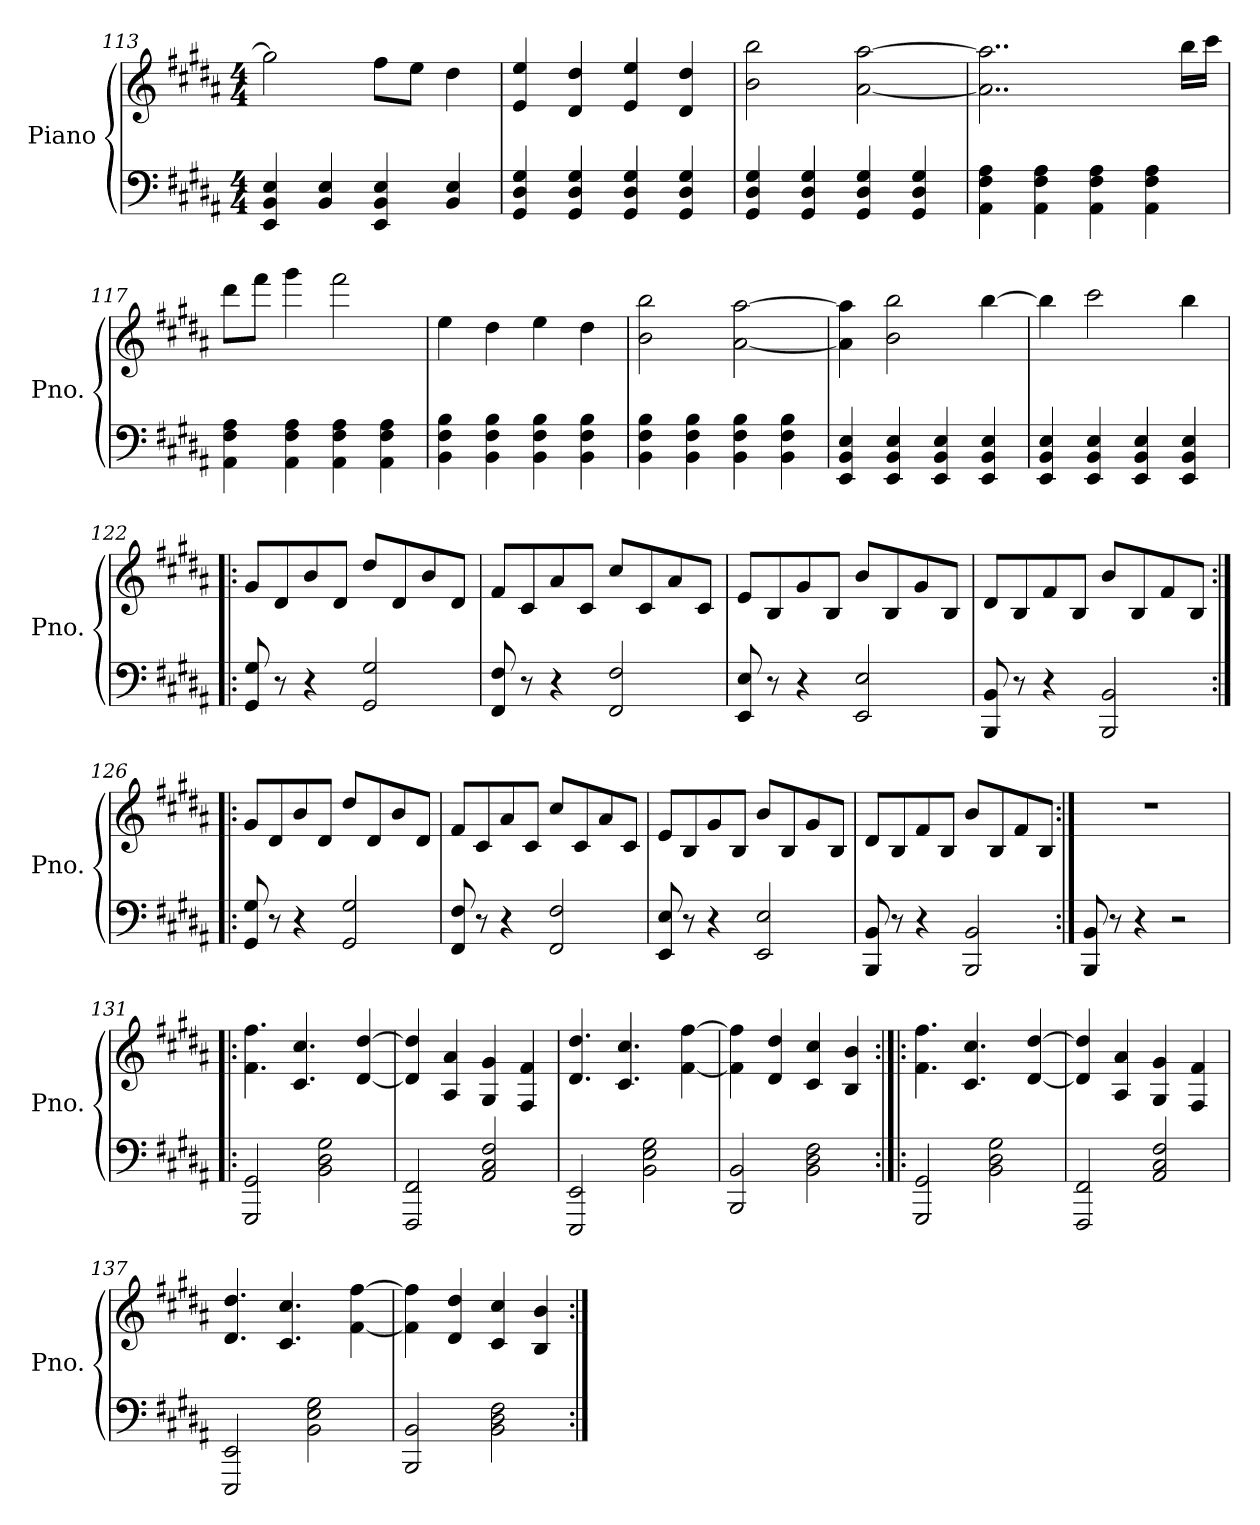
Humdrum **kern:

**kern	**kern
*part1	*part1
*staff2	*staff1
*I"Piano	*
*I'Pno.	*
*clefF4	*clefG2
*k[f#c#g#d#a#]	*k[f#c#g#d#a#]
*M4/4	*M4/4
=113	=113
4EE/ 4BB/ 4E/	2gg#\]
4BB/ 4E/	.
4EE/ 4BB/ 4E/	8ff#\L
.	8ee\J
4BB/ 4E/	4dd#\
=114	=114
4GG#/ 4D#/ 4G#/	4e/ 4ee/
4GG#/ 4D#/ 4G#/	4d#/ 4dd#/
4GG#/ 4D#/ 4G#/	4e/ 4ee/
4GG#/ 4D#/ 4G#/	4d#/ 4dd#/
=115	=115
4GG#/ 4D#/ 4G#/	2b\ 2bb\
4GG#/ 4D#/ 4G#/	.
4GG#/ 4D#/ 4G#/	[2a#\ [2aa#\
4GG#/ 4D#/ 4G#/	.
=116	=116
4AA#\ 4F#\ 4A#\	2..a#\] 2..aa#\]
4AA#\ 4F#\ 4A#\	.
4AA#\ 4F#\ 4A#\	.
4AA#\ 4F#\ 4A#\	.
.	16bb\LL
.	16ccc#\JJ
=117	=117
4AA#\ 4F#\ 4A#\	8ddd#\L
.	8fff#\J
4AA#\ 4F#\ 4A#\	4ggg#\
4AA#\ 4F#\ 4A#\	2fff#\
4AA#\ 4F#\ 4A#\	.
=118	=118
4BB\ 4F#\ 4B\	4ee\
4BB\ 4F#\ 4B\	4dd#\
4BB\ 4F#\ 4B\	4ee\
4BB\ 4F#\ 4B\	4dd#\
!!LO:PB:g=z
=119	=119
4BB\ 4F#\ 4B\	2b\ 2bb\
4BB\ 4F#\ 4B\	.
4BB\ 4F#\ 4B\	[2a#\ [2aa#\
4BB\ 4F#\ 4B\	.
=120	=120
4EE/ 4BB/ 4E/	4a#\] 4aa#\]
4EE/ 4BB/ 4E/	2b\ 2bb\
4EE/ 4BB/ 4E/	.
4EE/ 4BB/ 4E/	[4bb\
=121	=121
4EE/ 4BB/ 4E/	4bb\]
4EE/ 4BB/ 4E/	2ccc#\
4EE/ 4BB/ 4E/	.
4EE/ 4BB/ 4E/	4bb\
=122!|:	=122!|:
8GG#/ 8G#/	8g#/L
8r	8d#/
4r	8b/
.	8d#/J
2GG#/ 2G#/	8dd#/L
.	8d#/
.	8b/
.	8d#/J
=123	=123
8FF#/ 8F#/	8f#/L
8r	8c#/
4r	8a#/
.	8c#/J
2FF#/ 2F#/	8cc#/L
.	8c#/
.	8a#/
.	8c#/J
!!LO:LB:g=z
=124	=124
8EE/ 8E/	8e/L
8r	8B/
4r	8g#/
.	8B/J
2EE/ 2E/	8b/L
.	8B/
.	8g#/
.	8B/J
=125	=125
8BBB/ 8BB/	8d#/L
8r	8B/
4r	8f#/
.	8B/J
2BBB/ 2BB/	8b/L
.	8B/
.	8f#/
.	8B/J
=126:|!|:	=126:|!|:
8GG#/ 8G#/	8g#/L
8r	8d#/
4r	8b/
.	8d#/J
2GG#/ 2G#/	8dd#/L
.	8d#/
.	8b/
.	8d#/J
=127	=127
8FF#/ 8F#/	8f#/L
8r	8c#/
4r	8a#/
.	8c#/J
2FF#/ 2F#/	8cc#/L
.	8c#/
.	8a#/
.	8c#/J
!!LO:LB:g=z
=128	=128
8EE/ 8E/	8e/L
8r	8B/
4r	8g#/
.	8B/J
2EE/ 2E/	8b/L
.	8B/
.	8g#/
.	8B/J
=129	=129
8BBB/ 8BB/	8d#/L
8r	8B/
4r	8f#/
.	8B/J
2BBB/ 2BB/	8b/L
.	8B/
.	8f#/
.	8B/J
=130:|!	=130:|!
8BBB/ 8BB/	1r
8r	.
4r	.
2r	.
=131!|:	=131!|:
2GGG#/ 2GG#/	4.f#\ 4.ff#\
.	4.c#/ 4.cc#/
2BB\ 2D#\ 2G#\	.
.	[4d#/ [4dd#/
=132	=132
2FFF#/ 2FF#/	4d#/] 4dd#/]
.	4A#/ 4a#/
2AA#/ 2C#/ 2F#/	4G#/ 4g#/
.	4F#/ 4f#/
=133	=133
2EEE/ 2EE/	4.d#/ 4.dd#/
.	4.c#/ 4.cc#/
2BB\ 2E\ 2G#\	.
.	[4f#\ [4ff#\
!!LO:LB:g=z
=134	=134
2BBB/ 2BB/	4f#\] 4ff#\]
.	4d#/ 4dd#/
2BB\ 2D#\ 2F#\	4c#/ 4cc#/
.	4B/ 4b/
=135:|!|:	=135:|!|:
2GGG#/ 2GG#/	4.f#\ 4.ff#\
.	4.c#/ 4.cc#/
2BB\ 2D#\ 2G#\	.
.	[4d#/ [4dd#/
=136	=136
2FFF#/ 2FF#/	4d#/] 4dd#/]
.	4A#/ 4a#/
2AA#/ 2C#/ 2F#/	4G#/ 4g#/
.	4F#/ 4f#/
=137	=137
2EEE/ 2EE/	4.d#/ 4.dd#/
.	4.c#/ 4.cc#/
2BB\ 2E\ 2G#\	.
.	[4f#\ [4ff#\
=138	=138
2BBB/ 2BB/	4f#\] 4ff#\]
.	4d#/ 4dd#/
2BB\ 2D#\ 2F#\	4c#/ 4cc#/
.	4B/ 4b/
=:|!	=:|!
*-	*-
